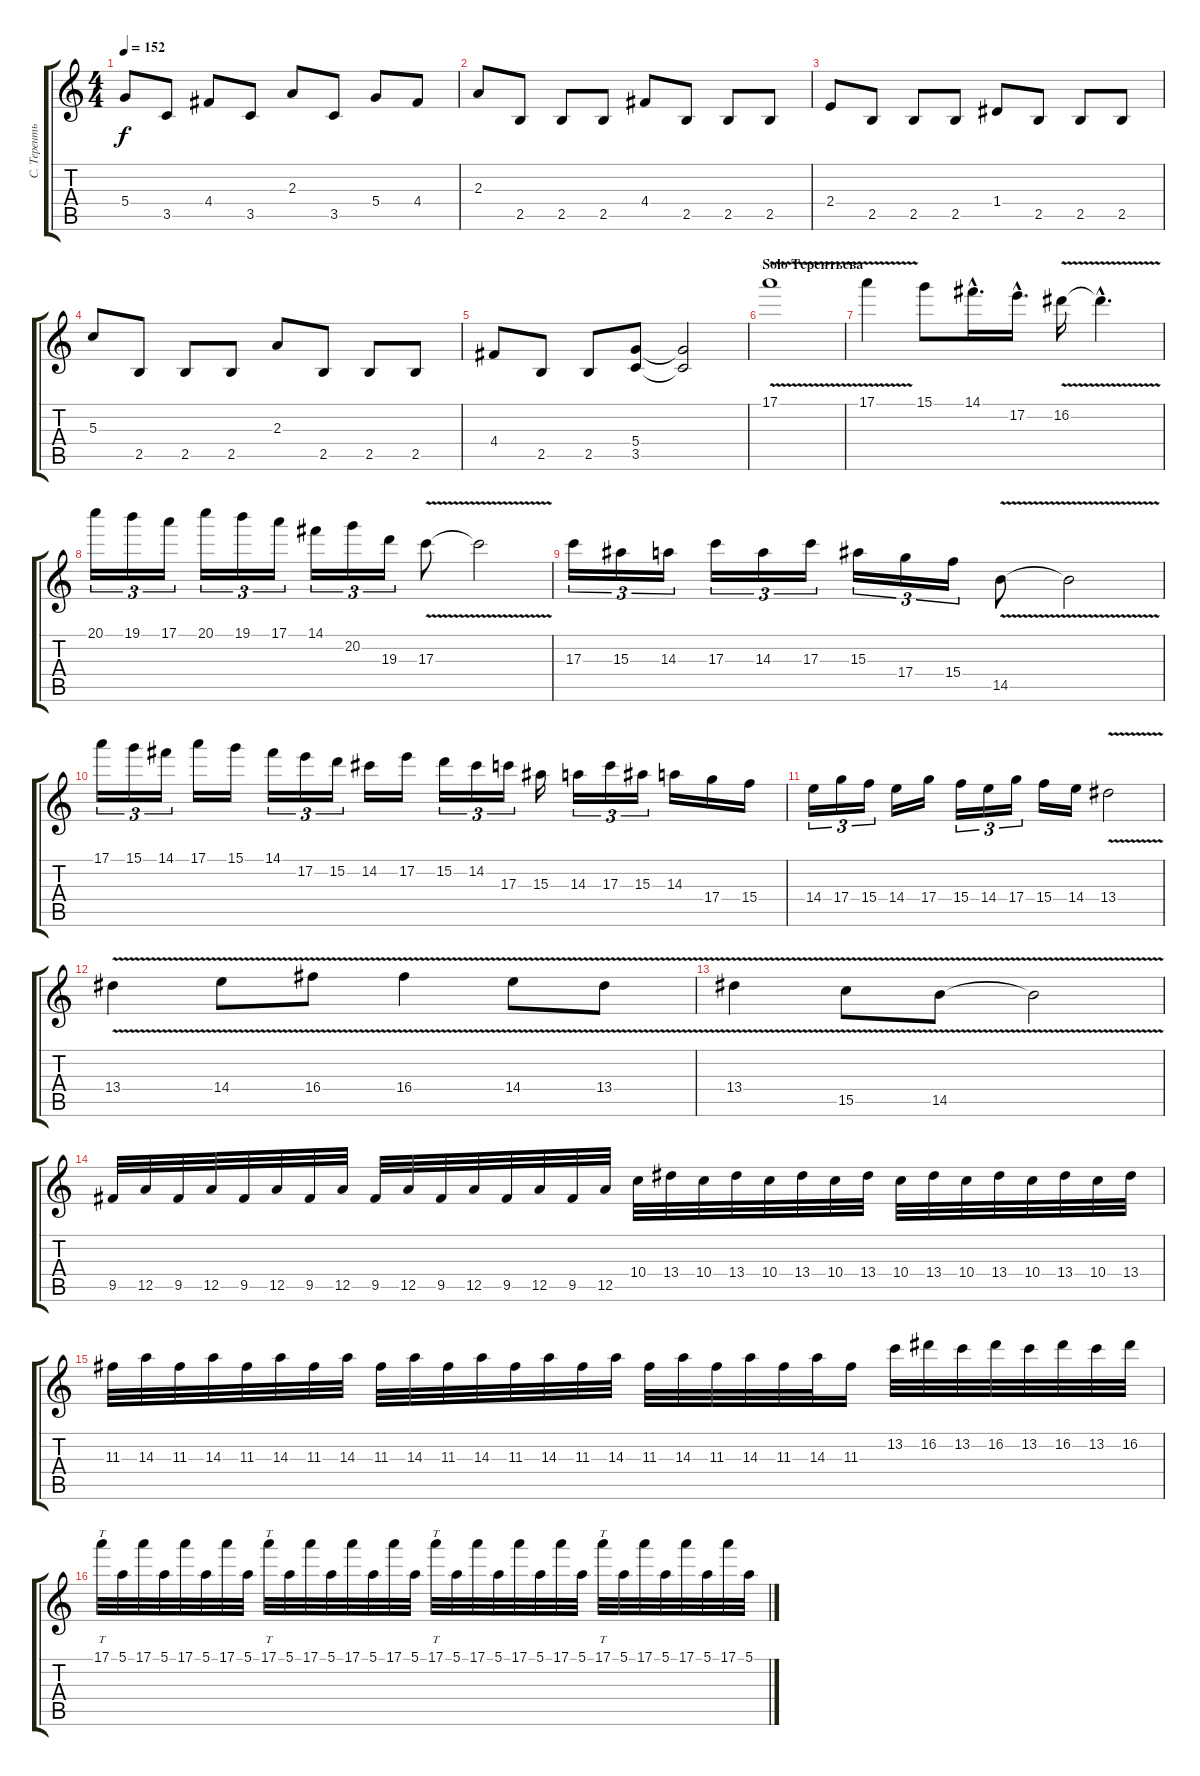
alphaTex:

\track ("С. Терентьев" "С. Теренть") {instrument distortionguitar}
\staff {score tabs}
\tuning (E4 B3 G3 D3 A2 E2) {hide}
\ts (4 4)
\tempo 152
\clef g2
\ks c
5.4.8{dy f} 3.5.8 4.4.8 3.5.8 2.3.8 3.5.8 5.4.8 4.4.8 |
2.3.8 2.5.8 2.5.8 2.5.8 4.4.8 2.5.8 2.5.8 2.5.8 |
2.4.8 2.5.8 2.5.8 2.5.8 1.4.8 2.5.8 2.5.8 2.5.8 |
5.3.8 2.5.8 2.5.8 2.5.8 2.3.8 2.5.8 2.5.8 2.5.8 |
4.4.8 2.5.8 2.5.8 (5.4 3.5).8 (5.4{t} 3.5{t}).2 |
\section ("" "Solo Терентьева")
17.1{v}.1{balance 10} |
17.1{v}.4 15.1.8 14.1{hac}.16{d} 17.2{hac}.16{d} 16.2{v}.16 16.2{hac t}.4{d} |
20.1.16{tu (3 2)} 19.1.16{tu (3 2)} 17.1.16{tu (3 2)} 20.1.16{tu (3 2)} 19.1.16{tu (3 2)} 17.1.16{tu (3 2)} 14.1.16{tu (3 2)} 20.2.16{tu (3 2)} 19.3.16{tu (3 2)} 17.3{v}.8 17.3{t}.2 |
17.3.16{tu (3 2)} 15.3.16{tu (3 2)} 14.3.16{tu (3 2)} 17.3.16{tu (3 2)} 14.3.16{tu (3 2)} 17.3.16{tu (3 2)} 15.3.16{tu (3 2)} 17.4.16{tu (3 2)} 15.4.16{tu (3 2)} 14.5{v}.8 14.5{t}.2 |
17.1.16{tu (3 2)} 15.1.16{tu (3 2)} 14.1.16{tu (3 2)} 17.1.16 15.1.16 14.1.16{tu (3 2)} 17.2.16{tu (3 2)} 15.2.16{tu (3 2)} 14.2.16 17.2.16 15.2.16{tu (3 2)} 14.2.16{tu (3 2)} 17.3.16{tu (3 2)} 15.3.16 14.3.16{tu (3 2)} 17.3.16{tu (3 2)} 15.3.16{tu (3 2)} 14.3.16 17.4.16 15.4.16 |
14.4.16{tu (3 2)} 17.4.16{tu (3 2)} 15.4.16{tu (3 2)} 14.4.16 17.4.16 15.4.16{tu (3 2)} 14.4.16{tu (3 2)} 17.4.16{tu (3 2)} 15.4.16 14.4.16 13.4{v}.2 |
13.4{v}.4 14.4{v}.8 16.4{v}.8 16.4{v}.4 14.4{v}.8 13.4{v}.8 |
13.4{v}.4 15.5{v}.8 14.5{v}.8 14.5{t}.2 |
9.5.32 12.5.32 9.5.32 12.5.32 9.5.32 12.5.32 9.5.32 12.5.32 9.5.32 12.5.32 9.5.32 12.5.32 9.5.32 12.5.32 9.5.32 12.5.32 10.4.32 13.4.32 10.4.32 13.4.32 10.4.32 13.4.32 10.4.32 13.4.32 10.4.32 13.4.32 10.4.32 13.4.32 10.4.32 13.4.32 10.4.32 13.4.32 |
11.3.32 14.3.32 11.3.32 14.3.32 11.3.32 14.3.32 11.3.32 14.3.32 11.3.32 14.3.32 11.3.32 14.3.32 11.3.32 14.3.32 11.3.32 14.3.32 11.3.32 14.3.32 11.3.32 14.3.32 11.3.32 14.3.32 11.3.16 13.2.32 16.2.32 13.2.32 16.2.32 13.2.32 16.2.32 13.2.32 16.2.32 |
17.1.32{tt} 5.1.32 17.1.32 5.1.32 17.1.32 5.1.32 17.1.32 5.1.32 17.1.32{tt} 5.1.32 17.1.32 5.1.32 17.1.32 5.1.32 17.1.32 5.1.32 17.1.32{tt} 5.1.32 17.1.32 5.1.32 17.1.32 5.1.32 17.1.32 5.1.32 17.1.32{tt} 5.1.32 17.1.32 5.1.32 17.1.32 5.1.32 17.1.32 5.1.32
